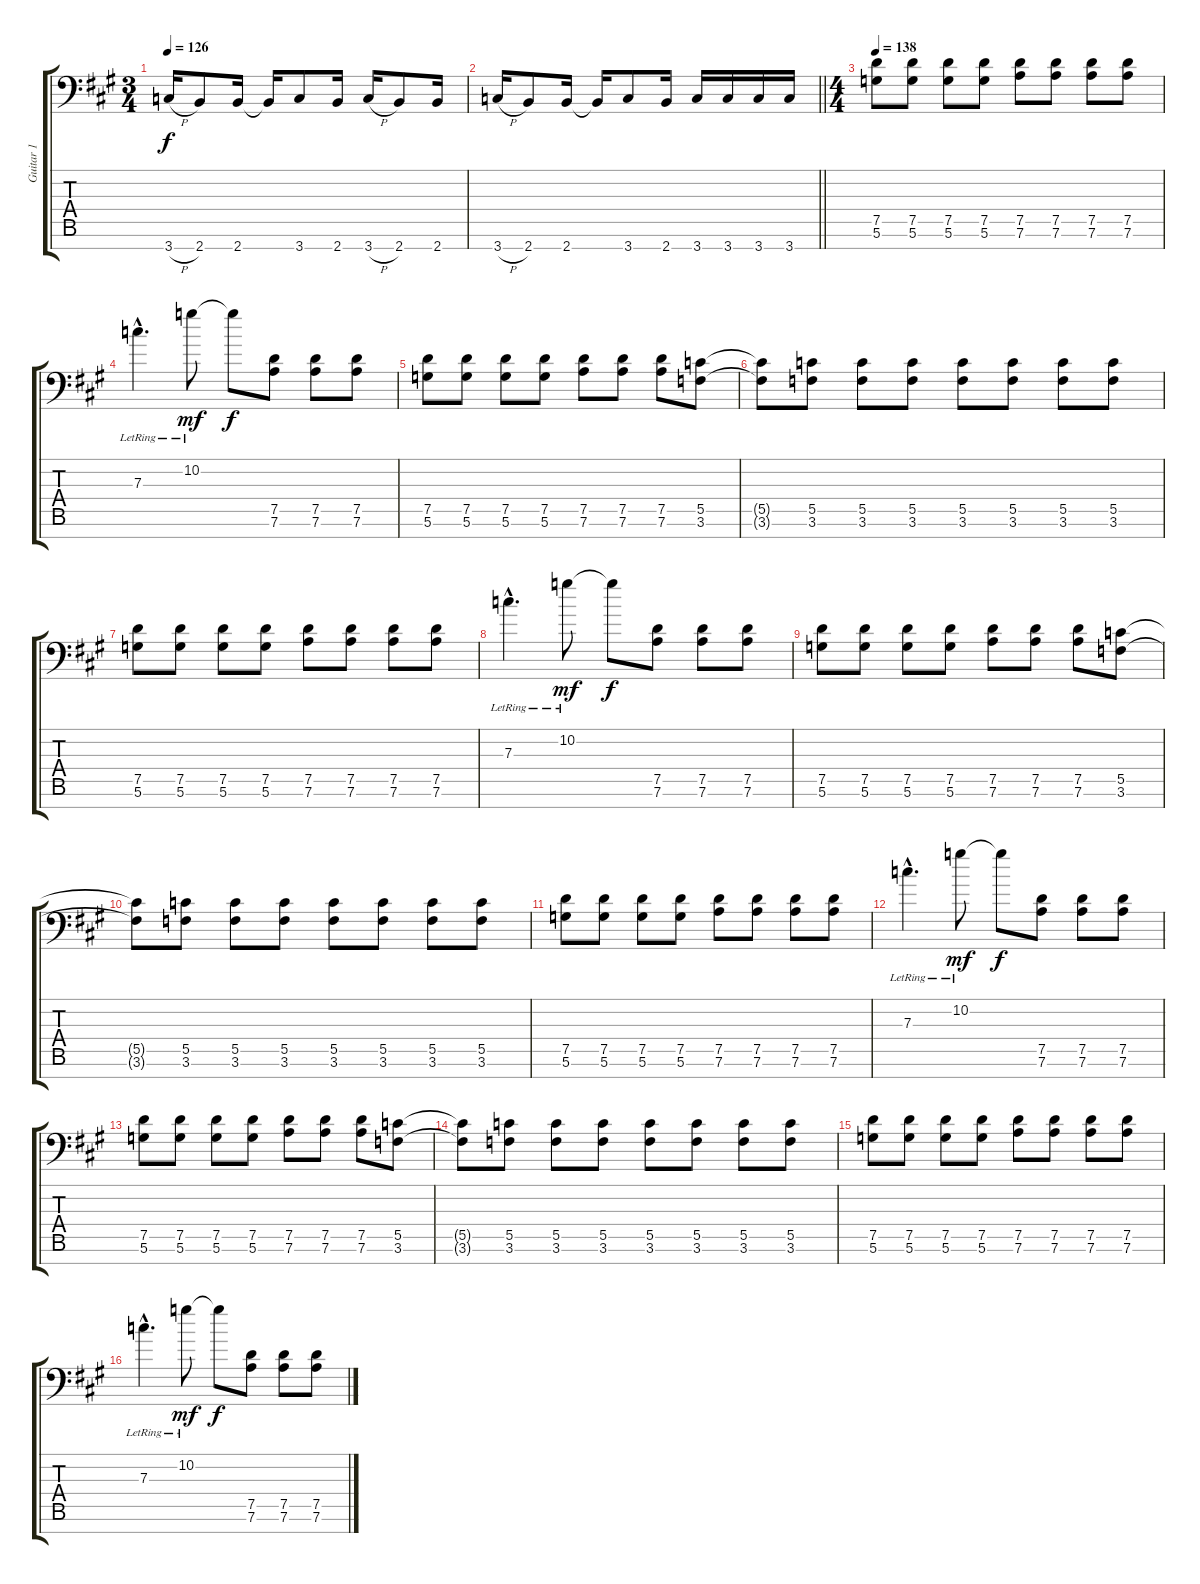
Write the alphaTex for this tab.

\track ("Guitar 1" "Guitar 1") {instrument distortionguitar}
\staff {score tabs}
\tuning (D4 A3 F3 C3 G2 D2 A1) {hide}
\ts (3 4)
\tempo 126
\clef f4
\ks f#minor
3.7{h}.16{dy f} 2.7.8 2.7.16 2.7{t}.16 3.7.8 2.7.16 3.7{h}.16 2.7.8 2.7.16 |
\barLineRight lightlight
3.7{h}.16 2.7.8 2.7.16 2.7{t}.16 3.7.8 2.7.16 3.7.16 3.7.16 3.7.16 3.7.16 |
\ts (4 4)
\tempo 138
(7.5 5.6).8 (7.5 5.6).8 (7.5 5.6).8 (7.5 5.6).8 (7.5 7.6).8 (7.5 7.6).8 (7.5 7.6).8 (7.5 7.6).8 |
7.3{hac lr}.4{d} 10.2{lr}.8{dy mf} 10.2{t}.8{dy f} (7.5 7.6).8 (7.5 7.6).8 (7.5 7.6).8 |
(7.5 5.6).8 (7.5 5.6).8 (7.5 5.6).8 (7.5 5.6).8 (7.5 7.6).8 (7.5 7.6).8 (7.5 7.6).8 (5.5 3.6).8 |
(5.5{t} 3.6{t}).8 (5.5 3.6).8 (5.5 3.6).8 (5.5 3.6).8 (5.5 3.6).8 (5.5 3.6).8 (5.5 3.6).8 (5.5 3.6).8 |
(7.5 5.6).8 (7.5 5.6).8 (7.5 5.6).8 (7.5 5.6).8 (7.5 7.6).8 (7.5 7.6).8 (7.5 7.6).8 (7.5 7.6).8 |
7.3{hac lr}.4{d} 10.2{lr}.8{dy mf} 10.2{t}.8{dy f} (7.5 7.6).8 (7.5 7.6).8 (7.5 7.6).8 |
(7.5 5.6).8 (7.5 5.6).8 (7.5 5.6).8 (7.5 5.6).8 (7.5 7.6).8 (7.5 7.6).8 (7.5 7.6).8 (5.5 3.6).8 |
(5.5{t} 3.6{t}).8 (5.5 3.6).8 (5.5 3.6).8 (5.5 3.6).8 (5.5 3.6).8 (5.5 3.6).8 (5.5 3.6).8 (5.5 3.6).8 |
(7.5 5.6).8 (7.5 5.6).8 (7.5 5.6).8 (7.5 5.6).8 (7.5 7.6).8 (7.5 7.6).8 (7.5 7.6).8 (7.5 7.6).8 |
7.3{hac lr}.4{d} 10.2{lr}.8{dy mf} 10.2{t}.8{dy f} (7.5 7.6).8 (7.5 7.6).8 (7.5 7.6).8 |
(7.5 5.6).8 (7.5 5.6).8 (7.5 5.6).8 (7.5 5.6).8 (7.5 7.6).8 (7.5 7.6).8 (7.5 7.6).8 (5.5 3.6).8 |
(5.5{t} 3.6{t}).8 (5.5 3.6).8 (5.5 3.6).8 (5.5 3.6).8 (5.5 3.6).8 (5.5 3.6).8 (5.5 3.6).8 (5.5 3.6).8 |
(7.5 5.6).8 (7.5 5.6).8 (7.5 5.6).8 (7.5 5.6).8 (7.5 7.6).8 (7.5 7.6).8 (7.5 7.6).8 (7.5 7.6).8 |
7.3{hac lr}.4{d} 10.2{lr}.8{dy mf} 10.2{t}.8{dy f} (7.5 7.6).8 (7.5 7.6).8 (7.5 7.6).8
